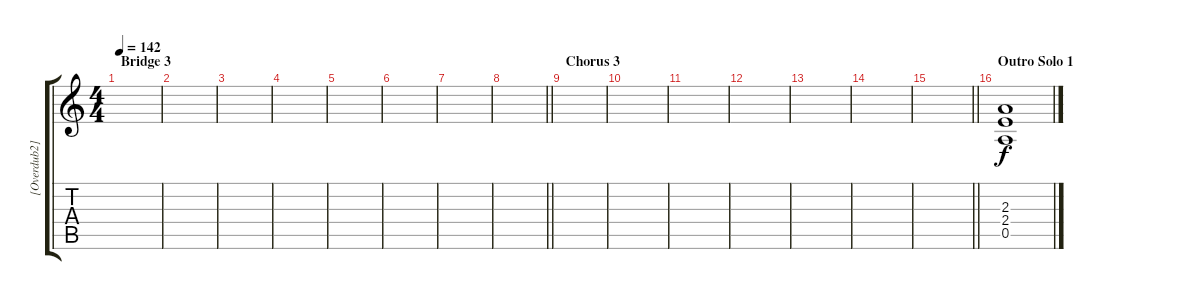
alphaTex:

\track ("[Overdub2]" "[Overdub2]") {instrument distortionguitar}
\staff {score tabs}
\tuning (E4 B3 G3 D3 A2 E2) {hide}
\ts (4 4)
\section ("" "Bridge 3")
\tempo 142
\clef g2
\ks c
|
|
|
|
|
|
|
\barLineRight lightlight
|
\section ("" "Chorus 3")
|
|
|
|
|
|
\barLineRight lightlight
|
\section ("" "Outro Solo 1")
(2.3 2.4 0.5).1{balance 1}
